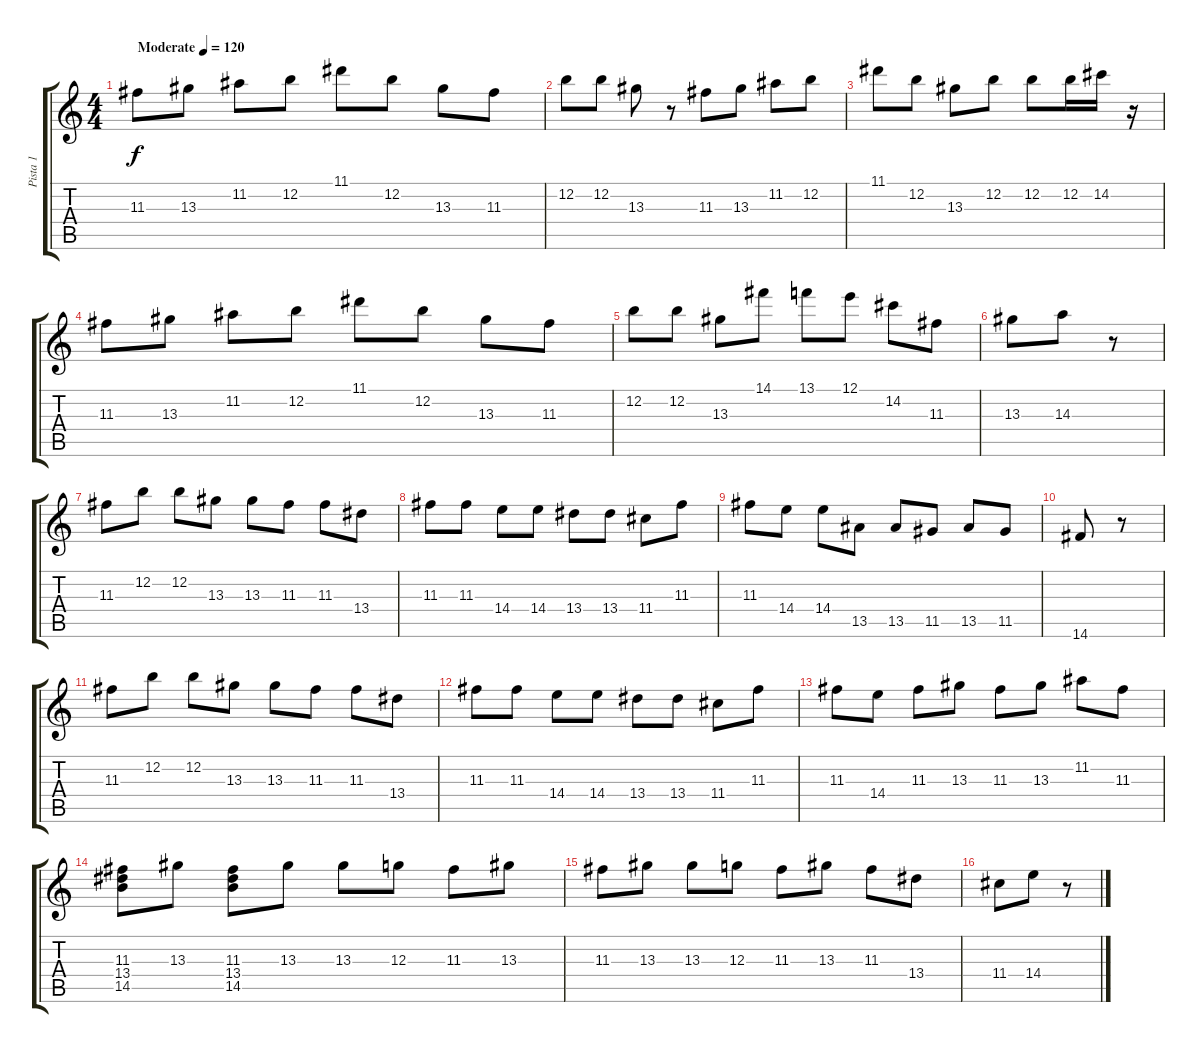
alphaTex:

\track ("Pista 1" "Pista 1") {instrument acousticguitarsteel}
\staff {score tabs}
\tuning (E4 B3 G3 D3 A2 E2) {hide}
\ts (4 4)
\tempo (120 "Moderate")
\clef g2
\ks c
11.3.8{dy f instrument acousticguitarsteel} 13.3.8 11.2.8 12.2.8 11.1.8 12.2.8 13.3.8 11.3.8 |
12.2.8 12.2.8 13.3.8 r.8 11.3.8 13.3.8 11.2.8 12.2.8 |
11.1.8 12.2.8 13.3.8 12.2.8 12.2.8 12.2.16 14.2.16 r.16 |
11.3.8 13.3.8 11.2.8 12.2.8 11.1.8 12.2.8 13.3.8 11.3.8 |
12.2.8 12.2.8 13.3.8 14.1.8 13.1.8 12.1.8 14.2.8 11.3.8 |
13.3.8 14.3.8 r.8 |
11.3.8 12.2.8 12.2.8 13.3.8 13.3.8 11.3.8 11.3.8 13.4.8 |
11.3.8 11.3.8 14.4.8 14.4.8 13.4.8 13.4.8 11.4.8 11.3.8 |
11.3.8 14.4.8 14.4.8 13.5.8 13.5.8 11.5.8 13.5.8 11.5.8 |
14.6.8 r.8 |
11.3.8 12.2.8 12.2.8 13.3.8 13.3.8 11.3.8 11.3.8 13.4.8 |
11.3.8 11.3.8 14.4.8 14.4.8 13.4.8 13.4.8 11.4.8 11.3.8 |
11.3.8 14.4.8 11.3.8 13.3.8 11.3.8 13.3.8 11.2.8 11.3.8 |
(11.3 13.4 14.5).8 13.3.8 (11.3 13.4 14.5).8 13.3.8 13.3.8 12.3.8 11.3.8 13.3.8 |
11.3.8 13.3.8 13.3.8 12.3.8 11.3.8 13.3.8 11.3.8 13.4.8 |
11.4.8 14.4.8 r.8
